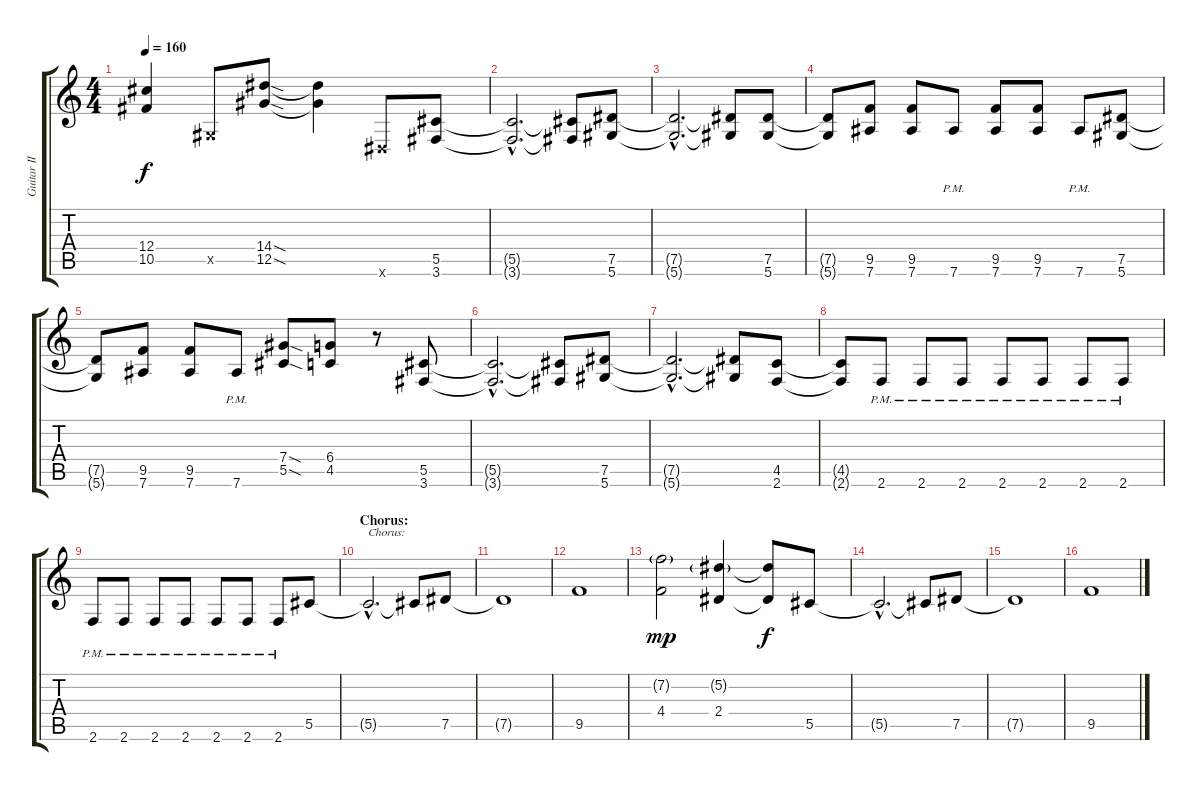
\track ("Guitar II" "Guitar II") {instrument distortionguitar}
\staff {score tabs}
\tuning (Eb4 Bb3 Gb3 Db3 Ab2 Eb2) {hide}
\ts (4 4)
\tempo 160
\clef g2
\ks c
(12.4{t} 10.5{t}).4{dy f} 0.5{x}.8 (14.4{sod} 12.5{sod}).8 (14.4{t} 12.5{t}).4 0.6{x}.8 (5.5 3.6).8 |
(5.5{hac t} 3.6{hac t}).2{d} (5.5{t} 3.6{t}).8 (7.5 5.6).8 |
(7.5{hac t} 5.6{hac t}).2{d} (7.5{t} 5.6{t}).8 (7.5 5.6).8 |
(7.5{t} 5.6{t}).8 (9.5 7.6).8 (9.5 7.6).8 7.6{pm}.8 (9.5 7.6).8 (9.5 7.6).8 7.6{pm}.8 (7.5 5.6).8 |
(7.5{t} 5.6{t}).8 (9.5 7.6).8 (9.5 7.6).8 7.6{pm}.8 (7.4{sod} 5.5{sod}).8 (6.4 4.5).8 r.8 (5.5 3.6).8 |
(5.5{hac t} 3.6{hac t}).2{d} (5.5{t} 3.6{t}).8 (7.5 5.6).8 |
(7.5{hac t} 5.6{hac t}).2{d} (7.5{t} 5.6{t}).8 (4.5 2.6).8 |
(4.5{t} 2.6{t}).8 2.6{pm}.8 2.6{pm}.8 2.6{pm}.8 2.6{pm}.8 2.6{pm}.8 2.6{pm}.8 2.6{pm}.8 |
2.6{pm}.8 2.6{pm}.8 2.6{pm}.8 2.6{pm}.8 2.6{pm}.8 2.6{pm}.8 2.6{pm}.8 5.5.8 |
\section ("" "Chorus:")
5.5{hac t}.2{d txt "Chorus:"} 5.5{t}.8 7.5.8 |
7.5{t}.1 |
9.5.1 |
(7.2{g} 4.4).2{dy mp} (5.2{g} 2.4).4 (5.2{t} 2.4{t}).8{dy f} 5.5.8 |
5.5{hac t}.2{d} 5.5{t}.8 7.5.8 |
7.5{t}.1 |
9.5.1
